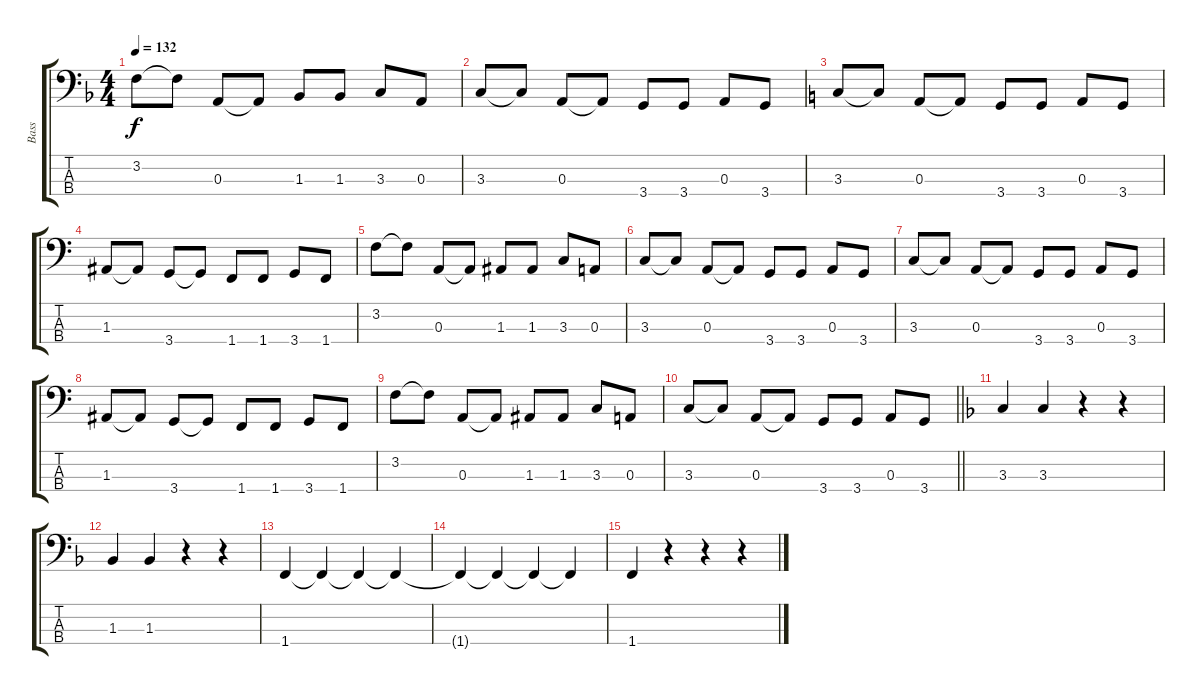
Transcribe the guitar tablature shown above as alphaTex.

\track ("Bass" "Bass") {instrument electricbassfinger}
\staff {score tabs}
\tuning (G2 D2 A1 E1) {hide}
\ts (4 4)
\tempo 132
\clef f4
\ks f
3.2.8{dy f} 3.2{t}.8 0.3.8 0.3{t}.8 1.3.8 1.3.8 3.3.8 0.3.8 |
3.3.8 3.3{t}.8 0.3.8 0.3{t}.8 3.4.8 3.4.8 0.3.8 3.4.8 |
\ks c
3.3.8 3.3{t}.8 0.3.8 0.3{t}.8 3.4.8 3.4.8 0.3.8 3.4.8 |
1.3.8 1.3{t}.8 3.4.8 3.4{t}.8 1.4.8 1.4.8 3.4.8 1.4.8 |
3.2.8 3.2{t}.8 0.3.8 0.3{t}.8 1.3.8 1.3.8 3.3.8 0.3.8 |
3.3.8 3.3{t}.8 0.3.8 0.3{t}.8 3.4.8 3.4.8 0.3.8 3.4.8 |
3.3.8 3.3{t}.8 0.3.8 0.3{t}.8 3.4.8 3.4.8 0.3.8 3.4.8 |
1.3.8 1.3{t}.8 3.4.8 3.4{t}.8 1.4.8 1.4.8 3.4.8 1.4.8 |
3.2.8 3.2{t}.8 0.3.8 0.3{t}.8 1.3.8 1.3.8 3.3.8 0.3.8 |
\barLineRight lightlight
3.3.8 3.3{t}.8 0.3.8 0.3{t}.8 3.4.8 3.4.8 0.3.8 3.4.8 |
\ks f
3.3.4 3.3.4 r.4 r.4 |
1.3.4 1.3.4 r.4 r.4 |
1.4.4 1.4{t}.4 1.4{t}.4 1.4{t}.4 |
1.4{t}.4 1.4{t}.4 1.4{t}.4 1.4{t}.4 |
1.4.4 r.4 r.4 r.4
